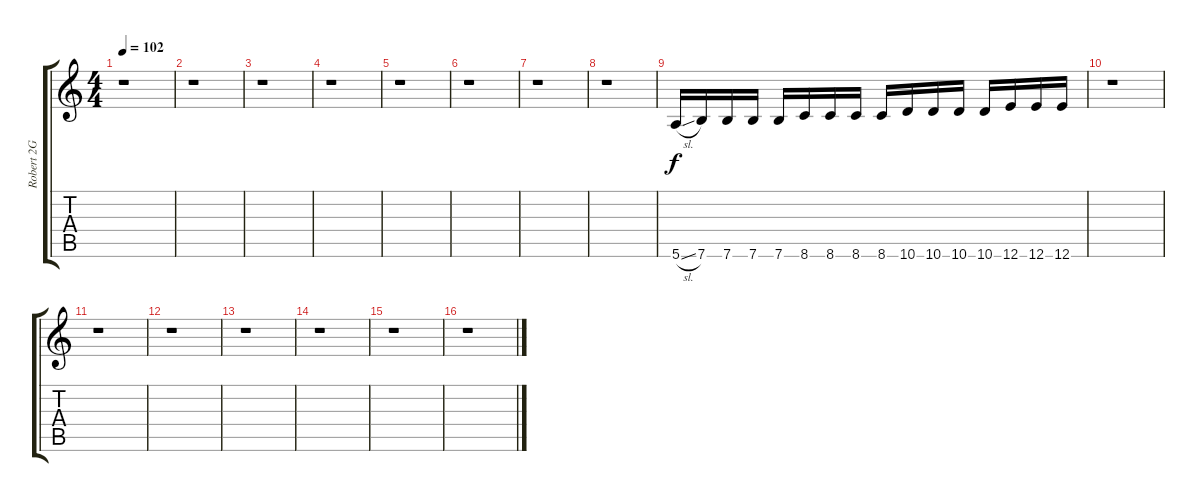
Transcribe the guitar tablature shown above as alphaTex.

\track ("Robert 2G" "Robert 2G") {instrument electricguitarjazz}
\staff {score tabs}
\tuning (E4 B3 G3 D3 A2 E2) {hide}
\ts (4 4)
\tempo 102
\clef g2
\ks c
r.1{dy f instrument electricguitarjazz} |
r.1 |
r.1 |
r.1 |
r.1 |
r.1 |
r.1 |
r.1 |
5.6{sl}.16 7.6.16 7.6.16 7.6.16 7.6.16 8.6.16 8.6.16 8.6.16 8.6.16 10.6.16 10.6.16 10.6.16 10.6.16 12.6.16 12.6.16 12.6.16 |
r.1 |
r.1 |
r.1 |
r.1 |
r.1 |
r.1 |
r.1
